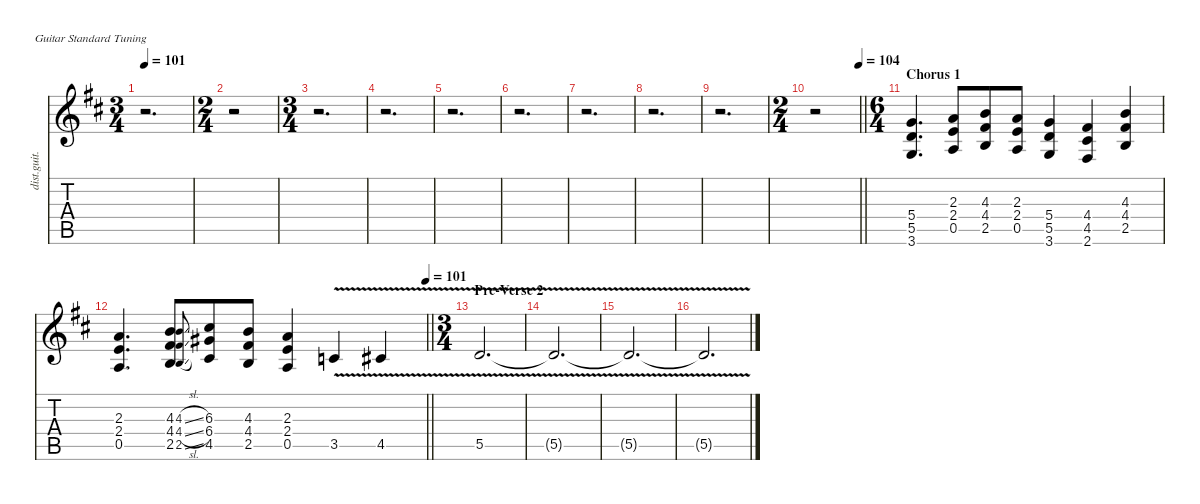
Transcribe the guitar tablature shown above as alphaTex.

\defaultSystemsLayout 4
\hideDynamics
\bracketExtendMode nobrackets
\otherSystemsTrackNameOrientation horizontal
\track ("Kirk Hammett (Rhythm)" "dist.guit.") {defaultSystemsLayout 8 instrument distortionguitar}
\staff {score tabs}
\tuning (E4 B3 G3 D3 A2 E2)
\ts (3 4)
\tempo 101
\clef g2
\ks bminor
r.2{d dy f beam Down} |
\ts (2 4)
\beaming (8 2 2)
r.2{beam Down} |
\ts (3 4)
\beaming (8 2 2 2)
r.2{d beam Down} |
r.2{d beam Down} |
r.2{d beam Down} |
r.2{d beam Down} |
r.2{d beam Down} |
r.2{d beam Down} |
r.2{d beam Down} |
\ts (2 4)
\beaming (8 2 2)
\tempo (104 1)
\barLineRight lightlight
r.2{beam Down} |
\ts (6 4)
\beaming (8 6 6)
\section ("" "Chorus 1")
(5.4{acc forcenatural} 5.5{acc forcenatural} 3.6{acc forcenatural}).4{d beam Up} (2.3{acc forcenatural} 2.4{acc forcenatural} 0.5{acc forcenatural}).8{beam Up} (4.3{acc forcenatural} 4.4{acc #} 2.5{acc forcenatural}).8{beam Up} (2.3{acc forcenatural} 2.4{acc forcenatural} 0.5{acc forcenatural}).8{beam Up} (5.4{acc forcenatural} 5.5{acc forcenatural} 3.6{acc forcenatural}).4{beam Up} (4.4{acc #} 4.5{acc #} 2.6{acc #}).4{beam Up} (4.3{acc forcenatural} 4.4{acc #} 2.5{acc forcenatural}).4{beam Up} |
\tempo (101 1)
\barLineRight lightlight
(2.3{acc forcenatural} 2.4{acc forcenatural} 0.5{acc forcenatural}).4{d beam Up} (4.3{acc forcenatural} 4.4{acc #} 2.5{acc forcenatural}).8{beam Up} (4.3{sl acc forcenatural} 4.4{sl acc #} 2.5{sl acc forcenatural}).8{gr onbeat dy mf beam Up} (6.3{acc #} 6.4{acc #} 4.5{acc #}).8{dy f beam Up} (4.3{acc forcenatural} 4.4{acc #} 2.5{acc forcenatural}).8{beam Up} (2.3{acc forcenatural} 2.4{acc forcenatural} 0.5{acc forcenatural}).4{beam Up} 3.5{v acc forcenatural}.4{beam Up} 4.5{v acc #}.4{beam Up} |
\ts (3 4)
\beaming (8 2 2 2)
\section ("" "Pre-Verse 2")
5.5{v acc forcenatural}.2{d beam Up} |
5.5{v t acc forcenatural}.2{d beam Up} |
5.5{v t acc forcenatural}.2{d beam Up} |
5.5{v t acc forcenatural}.2{d beam Up}
